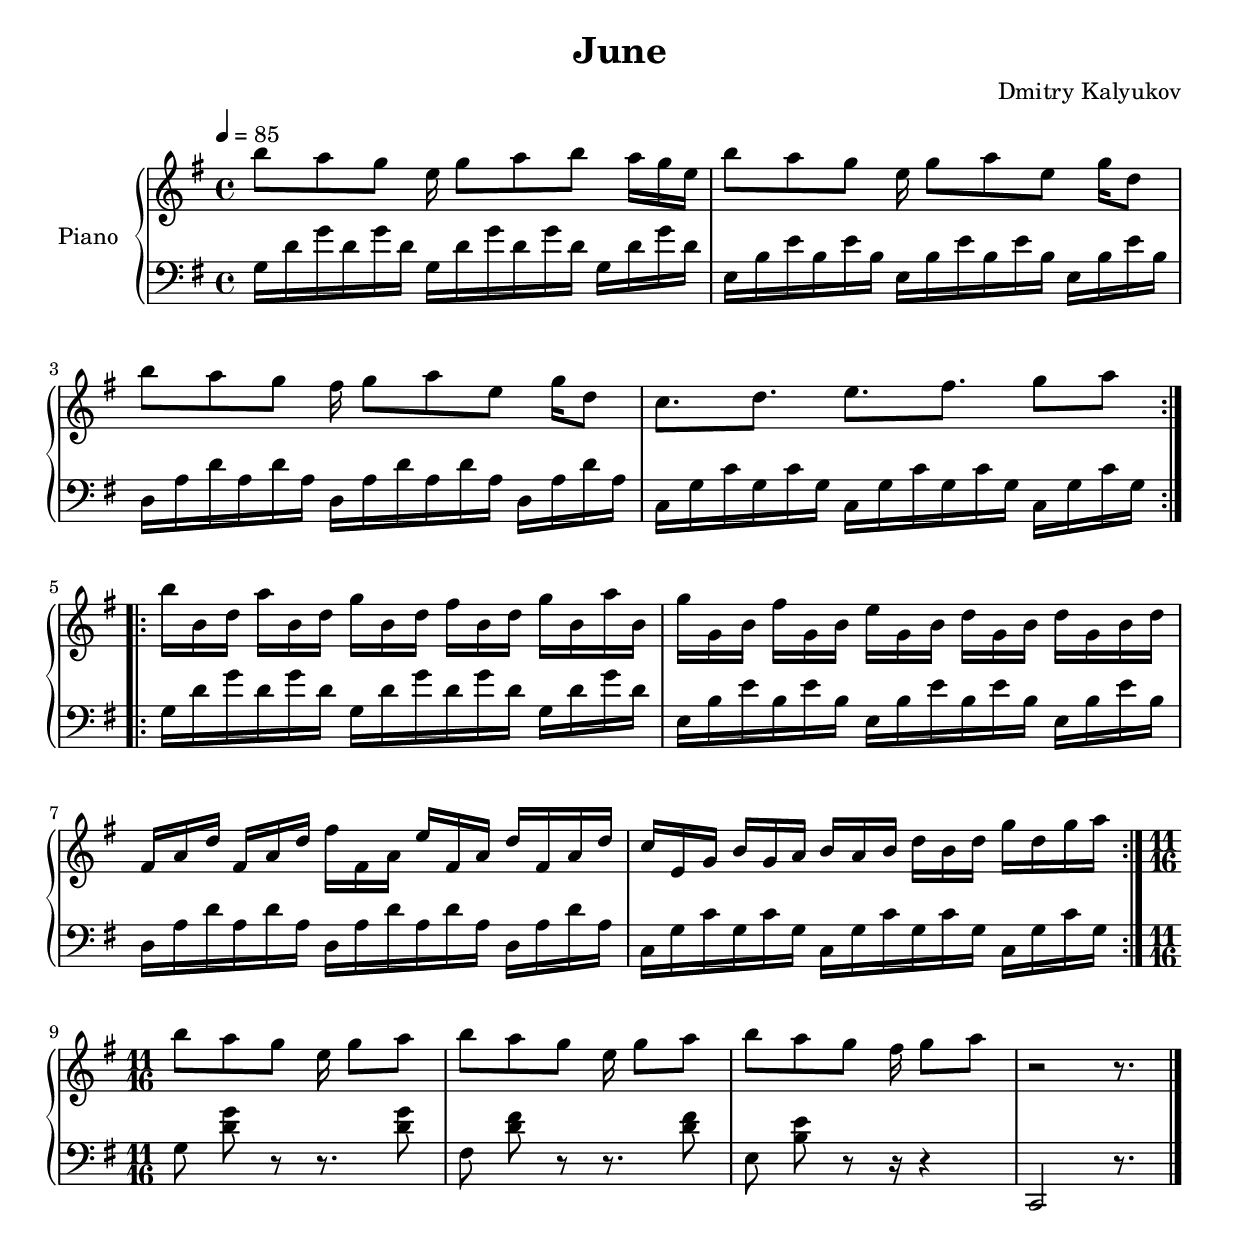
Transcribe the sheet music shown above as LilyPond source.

\version "2.20.0"

\header {
  title = "June"
  composer = "Dmitry Kalyukov"
  instruments = "piano"
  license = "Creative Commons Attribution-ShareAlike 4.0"
  date = "July 7, 2020"
  url = "https://www.instagram.com/p/CCWbS8UlXut/"
}

\paper {
  top-margin = 1.5\cm
  bottom-margin = 2\cm
}

upperA = \relative c'' {
  \repeat volta 2 {
    b'8[ a g8] e16 g8[ a8 b8] a16 g e
    b'8[ a g8] e16 g8[ a8 e8] g16 d8
    b'8[ a g8] fis16 g8[ a8 e8] g16 d8
    c8.[ d] e[ fis] g8 a
  }
}

upperB = \relative c'' {
  \repeat volta 2 {
    b'16[ b, d]  a'[ b, d]  g[ b, d]  fis[ b, d]  g[ b, a' b,]
    g'16[ g, b]  fis'[ g, b]  e[ g, b]  d[ g, b]  d[ g, b d]
    fis,16[ a d]  fis,[ a d]  fis[ fis, a]  e'[ fis, a]  d[ fis, a d]
    c16[ e, g]  b[ g a]  b[ a b]  d[ b d]  g[ d g a]
  }
}

lowerAB = \relative c' {
  \repeat unfold 2 {
    \repeat volta 2 {
      g16[ d' g d g d]  g,[ d' g d g d]  g,[ d' g d]
      e,16[ b' e b e b]  e,[ b' e b e b]  e,[ b' e b]
      d,16[ a' d a d a]  d,[ a' d a d a]  d,[ a' d a]
      c,16[ g' c g c g]  c,[ g' c g c g]  c,[ g' c g]
    }
  }
}

upperCoda = \relative c'' {
  b'8[ a g8]  e16 g8[ a8]
  b8[ a g8]  e16 g8[ a8]
  b8[ a g8]  fis16 g8[ a8]
  r2  r8.
  \bar "|."
}

lowerCoda = \relative c' {
  g8 <d' g>  r8 r8.  <d g>8
  fis,8 <d' fis>  r8 r8.  <d fis>8
  e,8 <b' e>  r8 r16 r4
  c,,2  r8.
}


upper = \relative c'' {
  \clef treble
  \time 4/4
  \key g \major
  \tempo 4 = 85

  \upperA
  \upperB

  \time 11/16
  \upperCoda
}

lower = \relative c {
  \clef bass
  \time 4/4
  \key g \major

  \lowerAB
  \lowerCoda
}

\score {
  \new PianoStaff <<
    \set PianoStaff.instrumentName = "Piano"
    \new Staff = "upper" \upper
    \new Staff = "lower" \lower
  >>
  \layout { }
  \midi { }
}
